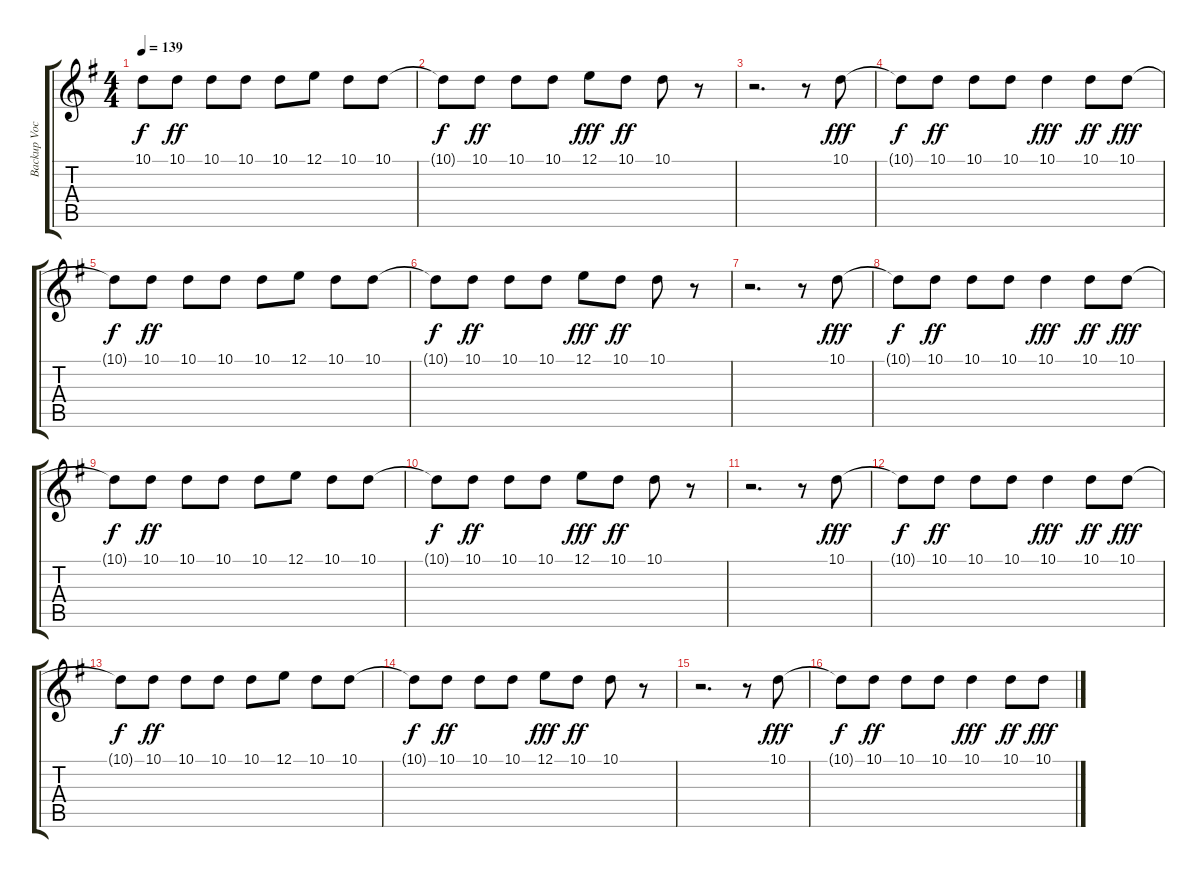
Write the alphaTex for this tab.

\track ("Backup Vocals" "Backup Voc") {instrument flute}
\staff {score tabs}
\tuning (E4 B3 G3 D3 A2 E2) {hide}
\ts (4 4)
\tempo 139
\clef g2
\ks g
10.1{t}.8{dy f} 10.1.8{dy ff} 10.1.8 10.1.8 10.1.8 12.1.8 10.1.8 10.1.8 |
10.1{t}.8{dy f} 10.1.8{dy ff} 10.1.8 10.1.8 12.1.8{dy fff} 10.1.8{dy ff} 10.1.8 r.8 |
r.2{d} r.8 10.1.8{dy fff} |
10.1{t}.8{dy f} 10.1.8{dy ff} 10.1.8 10.1.8 10.1.4{dy fff} 10.1.8{dy ff} 10.1.8{dy fff} |
10.1{t}.8{dy f} 10.1.8{dy ff} 10.1.8 10.1.8 10.1.8 12.1.8 10.1.8 10.1.8 |
10.1{t}.8{dy f} 10.1.8{dy ff} 10.1.8 10.1.8 12.1.8{dy fff} 10.1.8{dy ff} 10.1.8 r.8 |
r.2{d} r.8 10.1.8{dy fff} |
10.1{t}.8{dy f} 10.1.8{dy ff} 10.1.8 10.1.8 10.1.4{dy fff} 10.1.8{dy ff} 10.1.8{dy fff} |
10.1{t}.8{dy f} 10.1.8{dy ff} 10.1.8 10.1.8 10.1.8 12.1.8 10.1.8 10.1.8 |
10.1{t}.8{dy f} 10.1.8{dy ff} 10.1.8 10.1.8 12.1.8{dy fff} 10.1.8{dy ff} 10.1.8 r.8 |
r.2{d} r.8 10.1.8{dy fff} |
10.1{t}.8{dy f} 10.1.8{dy ff} 10.1.8 10.1.8 10.1.4{dy fff} 10.1.8{dy ff} 10.1.8{dy fff} |
10.1{t}.8{dy f} 10.1.8{dy ff} 10.1.8 10.1.8 10.1.8 12.1.8 10.1.8 10.1.8 |
10.1{t}.8{dy f} 10.1.8{dy ff} 10.1.8 10.1.8 12.1.8{dy fff} 10.1.8{dy ff} 10.1.8 r.8 |
r.2{d} r.8 10.1.8{dy fff} |
10.1{t}.8{dy f} 10.1.8{dy ff} 10.1.8 10.1.8 10.1.4{dy fff} 10.1.8{dy ff} 10.1.8{dy fff}
